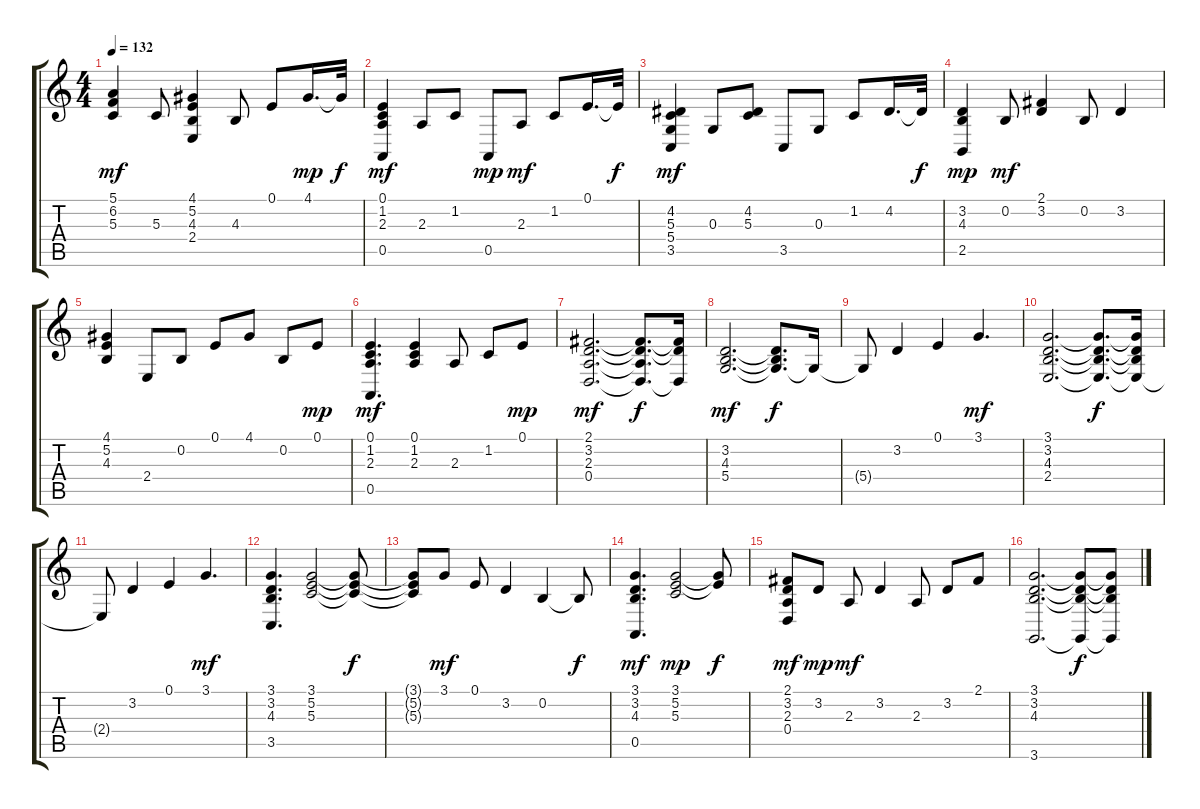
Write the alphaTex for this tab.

\track "" {instrument acousticgrandpiano}
\staff {score tabs}
\tuning (E4 B3 G3 D3 A2 E2) {hide}
\ts (4 4)
\tempo 132
\clef g2
\ks c
(5.1 6.2 5.3).4{dy mf} 5.3.8 (4.1 5.2 4.3 2.4).4 4.3.8 0.1.8 4.1.16{d dy mp} 4.1{t}.32{dy f} |
(0.1 1.2 2.3 0.5).4{dy mf} 2.3.8 1.2.8 0.5.8{dy mp} 2.3.8{dy mf} 1.2.8 0.1.16{d} 0.1{t}.32{dy f} |
(4.2 5.3 5.4 3.5).4{dy mf} 0.3.8 (4.2 5.3).8 3.5.8 0.3.8 1.2.8 4.2.16{d} 4.2{t}.32{dy f} |
(3.2 4.3 2.5).4{dy mp} 0.2.8{dy mf} (2.1 3.2).4 0.2.8 3.2.4 |
(4.1 5.2 4.3).4 2.4.8 0.2.8 0.1.8 4.1.8 0.2.8 0.1.8{dy mp} |
(0.1 1.2 2.3 0.5).4{d dy mf} (0.1 1.2 2.3).4 2.3.8 1.2.8 0.1.8{dy mp} |
(2.1 3.2 2.3 0.4).2{d dy mf} (2.1{t} 3.2{t} 2.3{t} 0.4{t}).8{d dy f} (2.1{t} 3.2{t} 0.4{t}).16 |
(3.2 4.3 5.4).2{d dy mf} (3.2{t} 4.3{t} 5.4{t}).8{d dy f} 5.4{t}.16 |
5.4{t}.8 3.2.4 0.1.4 3.1.4{d dy mf} |
(3.1 3.2 4.3 2.4).2{d} (3.1{t} 3.2{t} 4.3{t} 2.4{t}).8{d dy f} (3.1{t} 3.2{t} 4.3{t} 2.4{t}).16 |
2.4{t}.8 3.2.4 0.1.4 3.1.4{d dy mf} |
(3.1 3.2 4.3 3.5).4{d} (3.1 5.2 5.3).2 (3.1{t} 5.2{t} 5.3{t}).8{dy f} |
(3.1{t} 5.2{t} 5.3{t}).8 3.1.8{dy mf} 0.1.8 3.2.4 0.2.4 0.2{t}.8{dy f} |
(3.1 3.2 4.3 0.5).4{d dy mf} (3.1 5.2 5.3).2{dy mp} (3.1{t} 5.2{t}).8{dy f} |
(2.1 3.2 2.3 0.4).8{dy mf} 3.2.8{dy mp} 2.3.8{dy mf} 3.2.4 2.3.8 3.2.8 2.1.8 |
(3.1 3.2 4.3 3.6).2{d} (3.1{t} 3.2{t} 4.3{t} 3.6{t}).8{dy f} (3.1{t} 3.2{t} 4.3{t} 3.6{t}).8
